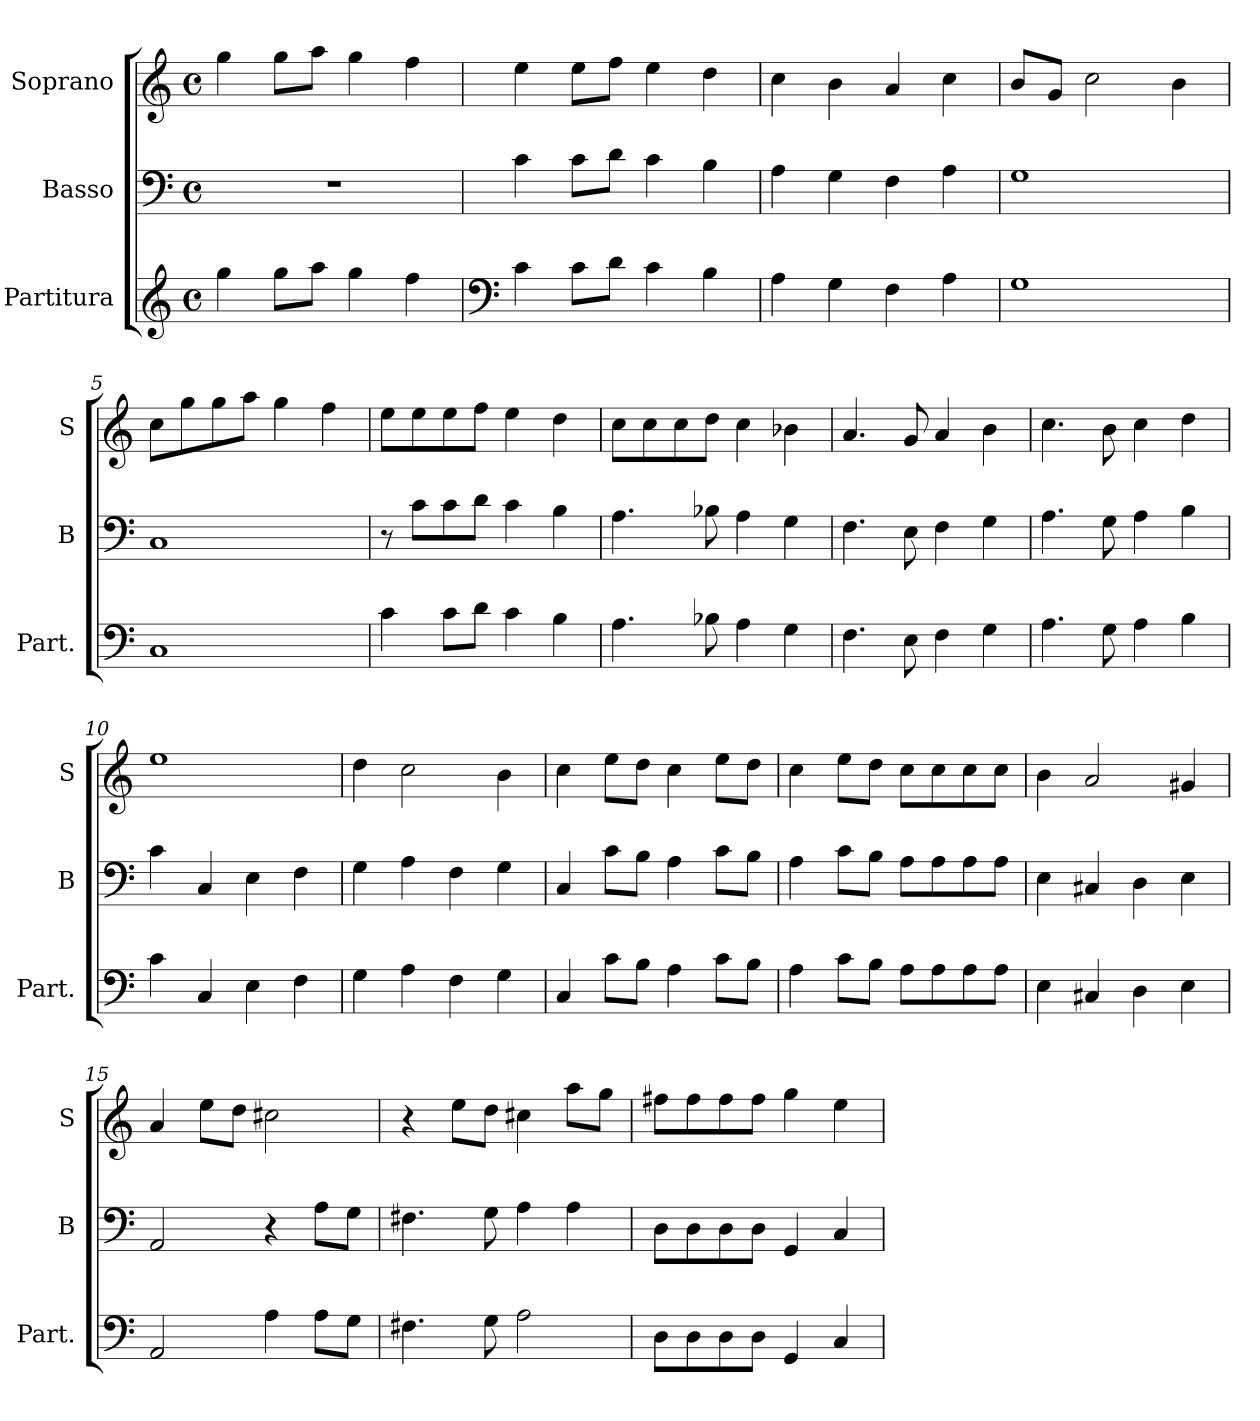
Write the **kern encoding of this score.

**kern	**kern	**kern
*part3	*part2	*part1
*staff3	*staff2	*staff1
*I"Partitura	*I"Basso	*I"Soprano
*I'Part.	*I'B	*I'S
*clefG2	*clefF4	*clefG2
*k[]	*k[]	*k[]
*M4/4	*M4/4	*M4/4
*met(c)	*met(c)	*met(c)
=1	=1	=1
4gg\	1r	4gg\
8gg\L	.	8gg\L
8aa\J	.	8aa\J
4gg\	.	4gg\
4ff\	.	4ff\
=2	=2	=2
*clefF4	*	*
4c\	4c\	4ee\
8c\L	8c\L	8ee\L
8d\J	8d\J	8ff\J
4c\	4c\	4ee\
4B\	4B\	4dd\
=3	=3	=3
4A\	4A\	4cc\
4G\	4G\	4b\
4F\	4F\	4a/
4A\	4A\	4cc\
=4	=4	=4
1G	1G	8b/L
.	.	8g/J
.	.	2cc\
.	.	4b\
=5	=5	=5
1C	1C	8cc\L
.	.	8gg\
.	.	8gg\
.	.	8aa\J
.	.	4gg\
.	.	4ff\
=6	=6	=6
4c\	8r	8ee\L
.	8c\L	8ee\
8c\L	8c\	8ee\
8d\J	8d\J	8ff\J
4c\	4c\	4ee\
4B\	4B\	4dd\
=7	=7	=7
4.A\	4.A\	8cc\L
.	.	8cc\
.	.	8cc\
8B-X\	8B-X\	8dd\J
4A\	4A\	4cc\
4G\	4G\	4b-X\
=8	=8	=8
4.F\	4.F\	4.a/
8E\	8E\	8g/
4F\	4F\	4a/
4G\	4G\	4b\
=9	=9	=9
4.A\	4.A\	4.cc\
8G\	8G\	8b\
4A\	4A\	4cc\
4B\	4B\	4dd\
=10	=10	=10
4c\	4c\	1ee
4C/	4C/	.
4E\	4E\	.
4F\	4F\	.
=11	=11	=11
4G\	4G\	4dd\
4A\	4A\	2cc\
4F\	4F\	.
4G\	4G\	4b\
=12	=12	=12
4C/	4C/	4cc\
8c\L	8c\L	8ee\L
8B\J	8B\J	8dd\J
4A\	4A\	4cc\
8c\L	8c\L	8ee\L
8B\J	8B\J	8dd\J
=13	=13	=13
4A\	4A\	4cc\
8c\L	8c\L	8ee\L
8B\J	8B\J	8dd\J
8A\L	8A\L	8cc\L
8A\	8A\	8cc\
8A\	8A\	8cc\
8A\J	8A\J	8cc\J
=14	=14	=14
4E\	4E\	4b\
4C#X>/	4C#X/	2a/
4D\	4D\	.
4E\	4E\	4g#X/
=15	=15	=15
2AA/	2AA/	4a/
.	.	8ee\L
.	.	8dd\J
4A\	4r	2cc#X\
8A\L	8A\L	.
8G\J	8G\J	.
=16	=16	=16
4.F#X\	4.F#X\	4r
.	.	8ee\L
8G\	8G\	8dd\J
2A\	4A\	4cc#X\
.	4A\	8aa\L
.	.	8gg\J
=17	=17	=17
8D\L	8D\L	8ff#X\L
8D\	8D\	8ff#\
8D\	8D\	8ff#\
8D\J	8D\J	8ff#\J
4GG/	4GG/	4gg\
4C/	4C/	4ee\
=	=	=
*-	*-	*-
